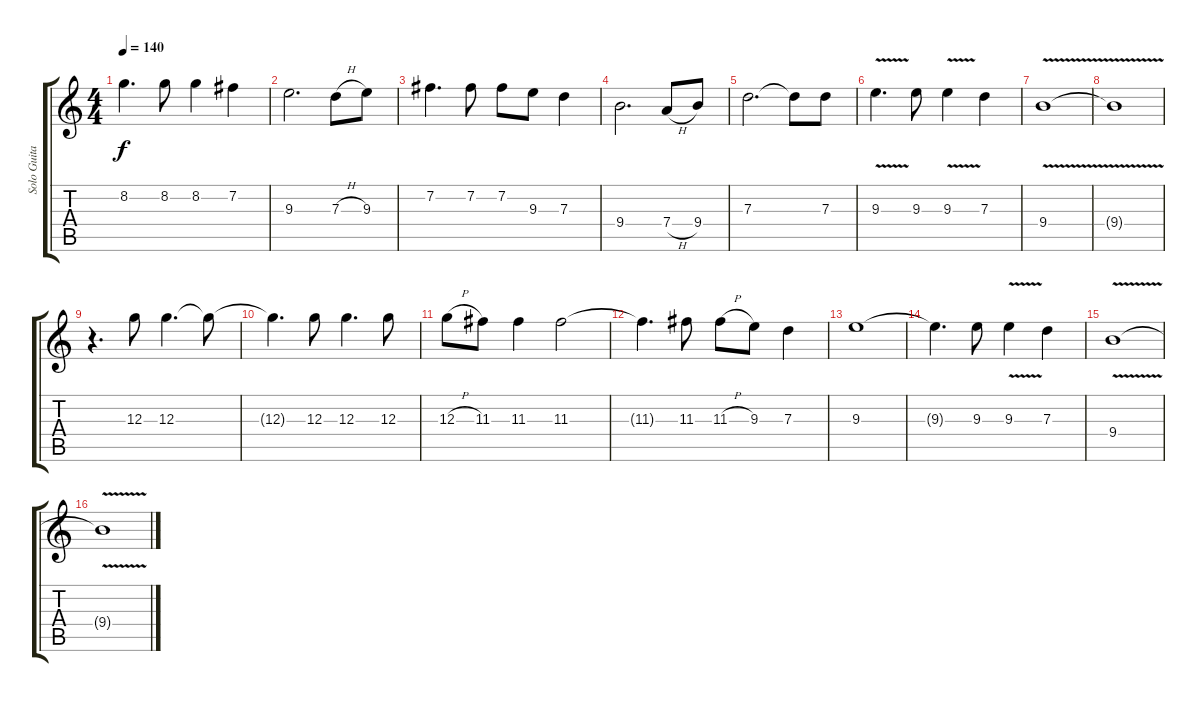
\track ("Solo Guitar" "Solo Guita") {instrument acousticguitarnylon}
\staff {score tabs}
\tuning (E4 B3 G3 D3 A2 E2) {hide}
\ts (4 4)
\tempo 140
\clef g2
\ks c
8.2.4{d dy f} 8.2.8 8.2.4 7.2.4 |
9.3.2{d} 7.3{h}.8 9.3.8 |
7.2.4{d} 7.2.8 7.2.8 9.3.8 7.3.4 |
9.4.2{d} 7.4{h}.8 9.4.8 |
7.3.2{d} 7.3{t}.8 7.3.8 |
9.3{v}.4{d} 9.3.8 9.3{v}.4 7.3.4 |
9.4{v}.1 |
9.4{t}.1 |
r.4{d} 12.3.8 12.3.4{d} 12.3{t}.8 |
12.3{t}.4{d} 12.3.8 12.3.4{d} 12.3.8 |
12.3{h}.8 11.3.8 11.3.4 11.3.2 |
11.3{t}.4{d} 11.3.8 11.3{h}.8 9.3.8 7.3.4 |
9.3.1 |
9.3{t}.4{d} 9.3.8 9.3{v}.4 7.3.4 |
9.4{v}.1 |
9.4{t}.1
